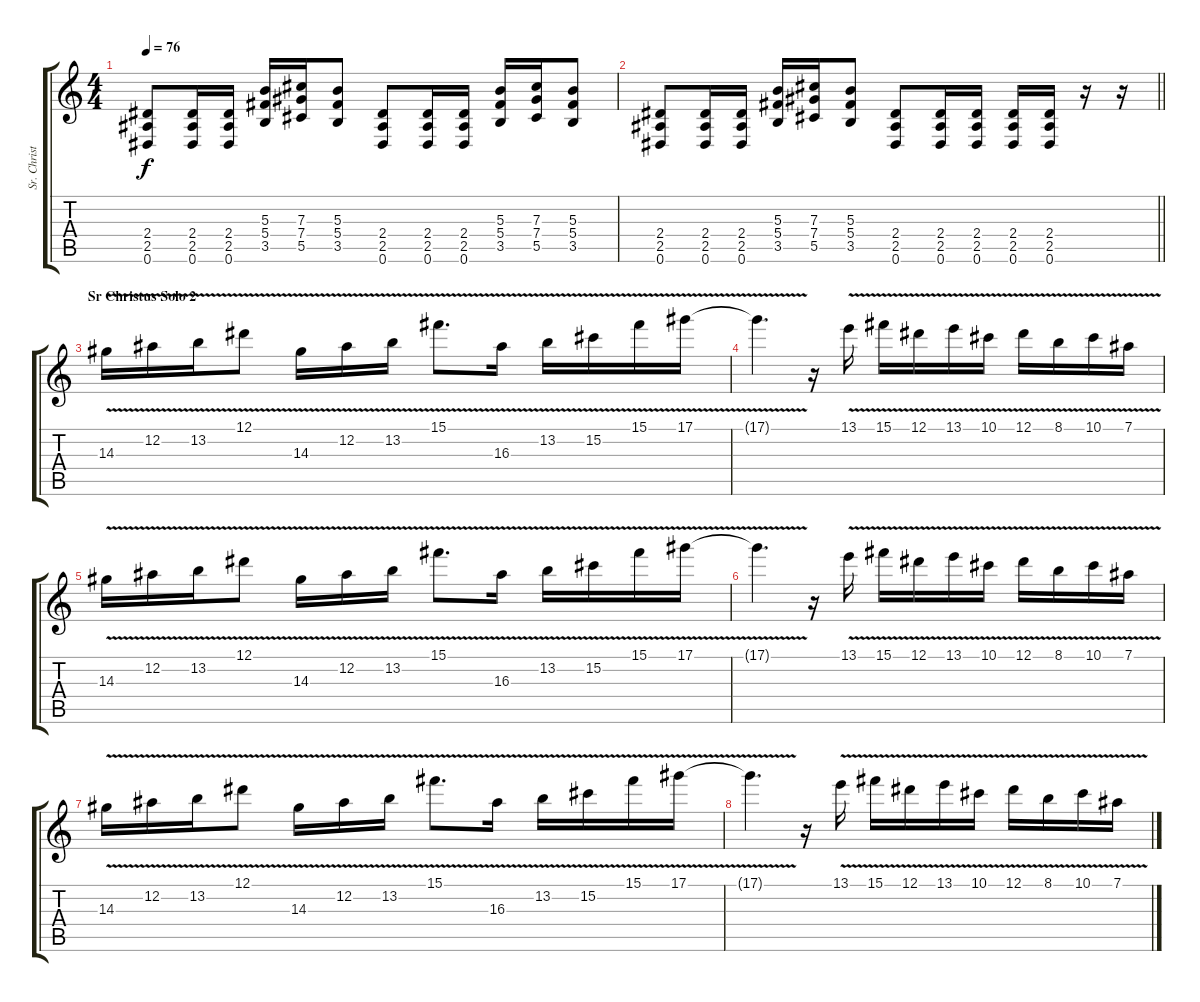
\track ("Sr. Christus" "Sr. Christ") {instrument electricguitarjazz}
\staff {score tabs}
\tuning (Eb4 Bb3 Gb3 Db3 Ab2 Eb2) {hide}
\ts (4 4)
\tempo 76
\clef g2
\ks c
(2.4 2.5 0.6).8{dy f} (2.4 2.5 0.6).16 (2.4 2.5 0.6).16 (5.3 5.4 3.5).16 (7.3 7.4 5.5).16 (5.3 5.4 3.5).8 (2.4 2.5 0.6).8 (2.4 2.5 0.6).16 (2.4 2.5 0.6).16 (5.3 5.4 3.5).16 (7.3 7.4 5.5).16 (5.3 5.4 3.5).8 |
\barLineRight lightlight
(2.4 2.5 0.6).8 (2.4 2.5 0.6).16 (2.4 2.5 0.6).16 (5.3 5.4 3.5).16 (7.3 7.4 5.5).16 (5.3 5.4 3.5).8 (2.4 2.5 0.6).8 (2.4 2.5 0.6).16 (2.4 2.5 0.6).16 (2.4 2.5 0.6).16 (2.4 2.5 0.6).16 r.16 r.16 |
\section ("" "Sr Christus Solo 2")
14.3{v}.16 12.2{v}.16 13.2{v}.16 12.1{v}.8 14.3{v}.16 12.2{v}.16 13.2{v}.16 15.1{v}.8{d} 16.3{v}.16 13.2{v}.16 15.2{v}.16 15.1{v}.16 17.1{v}.16 |
17.1{t}.4{d} r.16 13.1{v}.16 15.1{v}.16 12.1{v}.16 13.1{v}.16 10.1{v}.16 12.1{v}.16 8.1{v}.16 10.1{v}.16 7.1{v}.16 |
14.3{v}.16 12.2{v}.16 13.2{v}.16 12.1{v}.8 14.3{v}.16 12.2{v}.16 13.2{v}.16 15.1{v}.8{d} 16.3{v}.16 13.2{v}.16 15.2{v}.16 15.1{v}.16 17.1{v}.16 |
17.1{t}.4{d} r.16 13.1{v}.16 15.1{v}.16 12.1{v}.16 13.1{v}.16 10.1{v}.16 12.1{v}.16 8.1{v}.16 10.1{v}.16 7.1{v}.16 |
14.3{v}.16 12.2{v}.16 13.2{v}.16 12.1{v}.8 14.3{v}.16 12.2{v}.16 13.2{v}.16 15.1{v}.8{d} 16.3{v}.16 13.2{v}.16 15.2{v}.16 15.1{v}.16 17.1{v}.16 |
17.1{t}.4{d} r.16 13.1{v}.16 15.1{v}.16 12.1{v}.16 13.1{v}.16 10.1{v}.16 12.1{v}.16 8.1{v}.16 10.1{v}.16 7.1{v}.16
